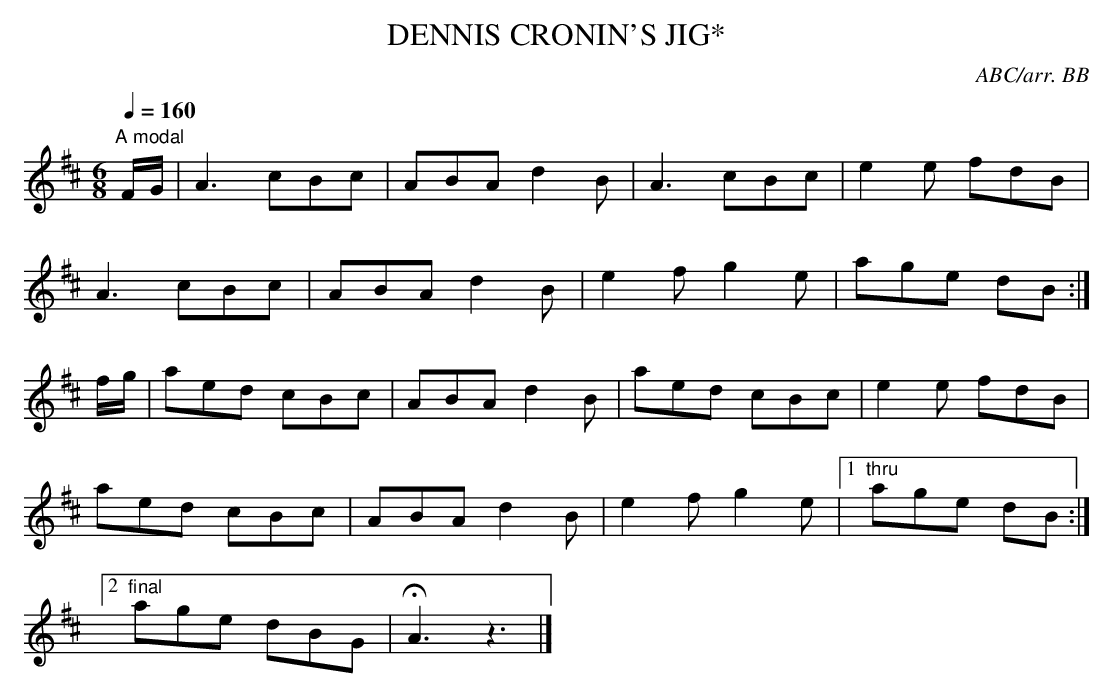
X:1
T:DENNIS CRONIN'S JIG*
C:ABC/arr. BB
Q:1/4=160
L:1/8
M:6/8
K:D
"A modal"
F/G/|A3 cBc|ABA d2B|A3 cBc|e2e fdB|
A3 cBc|ABA d2B|e2f g2e|age dB:|
f/g/|aed cBc|ABA d2B|aed cBc|e2e fdB|
aed cBc|ABA d2B|e2f g2e|1"thru"age dB :|
[2"final"age dBG|HA3z3|]
